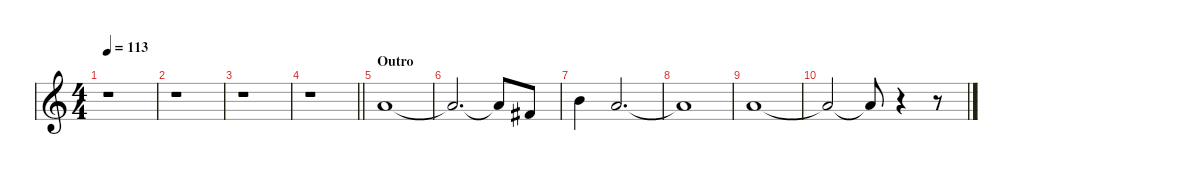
\defaultSystemsLayout 4
\hideDynamics
\bracketExtendMode nobrackets
\singleTrackTrackNamePolicy hidden
\multiTrackTrackNamePolicy hidden
\firstSystemTrackNameMode fullname
\firstSystemTrackNameOrientation horizontal
\otherSystemsTrackNameOrientation horizontal
\track ("Keys" "led.synth.") {instrument lead1square}
\staff {score}
\tuning (E4 B3 G3 D3 A2 E2)
\ts (4 4)
\tempo 113
\clef g2
\ks c
r.1{dy f beam Down} |
r.1{beam Down} |
r.1{beam Down} |
\barLineRight lightlight
r.1{beam Down} |
\section ("" "Outro")
5.1.1{beam Up} |
5.1{t}.2{d beam Up} 5.1{t}.8{beam Up} 2.1{acc #}.8{dy mf beam Up} |
7.1.4{dy f beam Down} 5.1.2{d beam Up} |
5.1{t}.1{beam Up} |
5.1.1{beam Up} |
5.1{t}.2{beam Up} 5.1{t}.8{beam Up} r.4{beam Up} r.8{beam Up}
